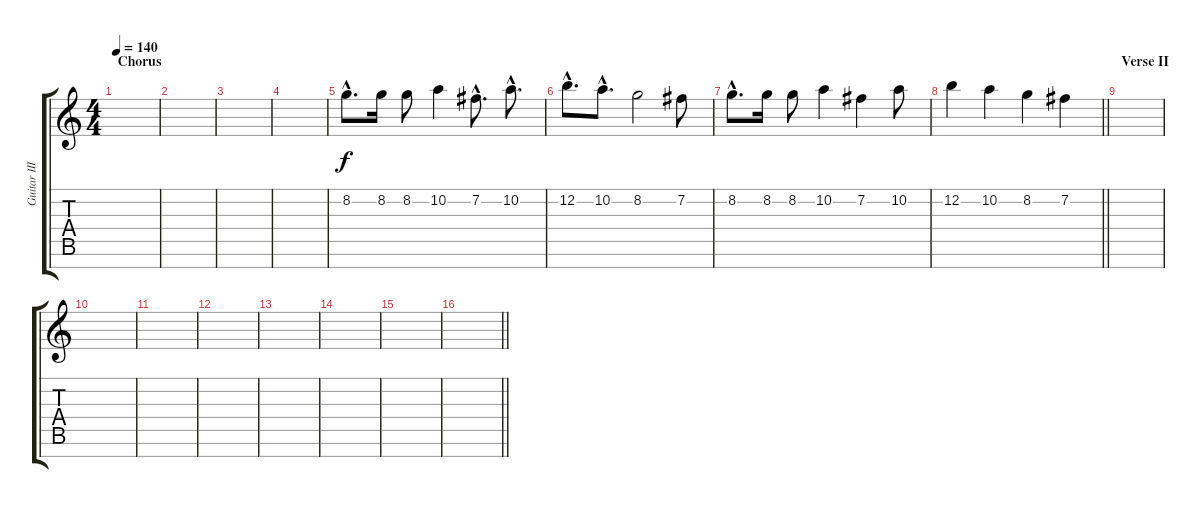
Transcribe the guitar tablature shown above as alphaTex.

\track ("Guitar III" "Guitar III") {instrument distortionguitar}
\staff {score tabs}
\tuning (E4 B3 G3 D3 A2 E2 B1) {hide}
\ts (4 4)
\section ("" "Chorus")
\tempo 140
\clef g2
\ks c
|
|
|
|
8.2{hac}.8{d} 8.2.16 8.2.8 10.2.4 7.2{hac}.8{d} 10.2{hac}.8{d} |
12.2{hac}.8{d} 10.2{hac}.8{d} 8.2.2 7.2.8 |
8.2{hac}.8{d} 8.2.16 8.2.8 10.2.4 7.2.4 10.2.8 |
\barLineRight lightlight
12.2.4 10.2.4 8.2.4 7.2.4 |
\section ("" "Verse II")
|
|
|
|
|
|
|
\barLineRight lightlight
